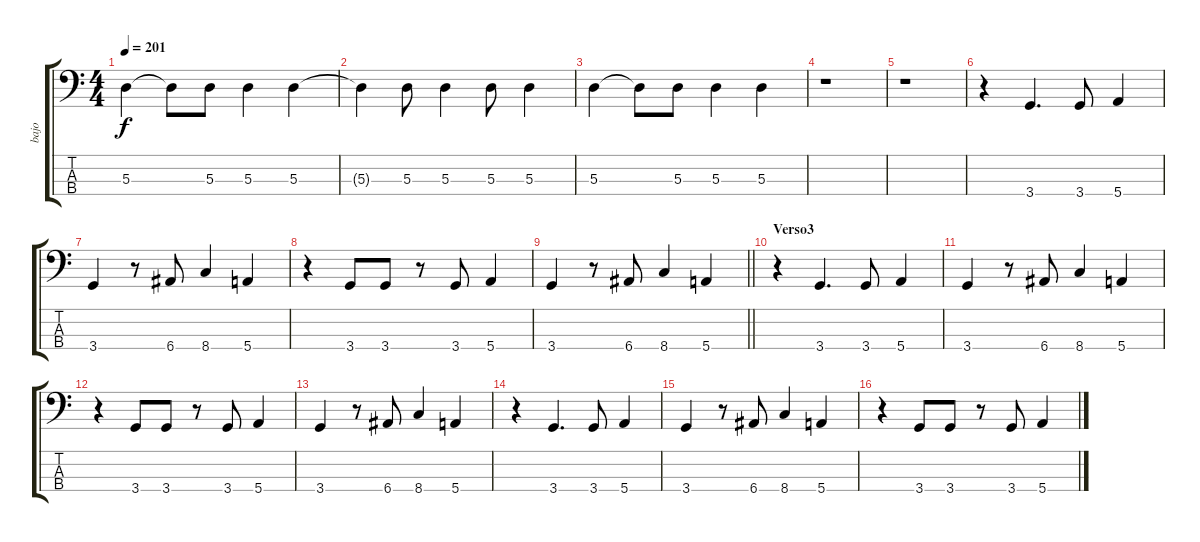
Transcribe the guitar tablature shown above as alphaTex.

\track ("bajo" "bajo") {solo instrument electricbassfinger}
\staff {score tabs}
\tuning (G2 D2 A1 E1) {hide}
\ts (4 4)
\tempo 201
\clef f4
\ks c
5.3.4{dy f} 5.3{t}.8 5.3.8 5.3.4 5.3.4 |
5.3{t}.4 5.3.8 5.3.4 5.3.8 5.3.4 |
5.3.4 5.3{t}.8 5.3.8 5.3.4 5.3.4 |
r.1 |
r.1 |
r.4 3.4.4{d} 3.4.8 5.4.4 |
3.4.4 r.8 6.4.8 8.4.4 5.4.4 |
r.4 3.4.8 3.4.8 r.8 3.4.8 5.4.4 |
\barLineRight lightlight
3.4.4 r.8 6.4.8 8.4.4 5.4.4 |
\section ("" "Verso3")
r.4 3.4.4{d} 3.4.8 5.4.4 |
3.4.4 r.8 6.4.8 8.4.4 5.4.4 |
r.4 3.4.8 3.4.8 r.8 3.4.8 5.4.4 |
3.4.4 r.8 6.4.8 8.4.4 5.4.4 |
r.4 3.4.4{d} 3.4.8 5.4.4 |
3.4.4 r.8 6.4.8 8.4.4 5.4.4 |
r.4 3.4.8 3.4.8 r.8 3.4.8 5.4.4
